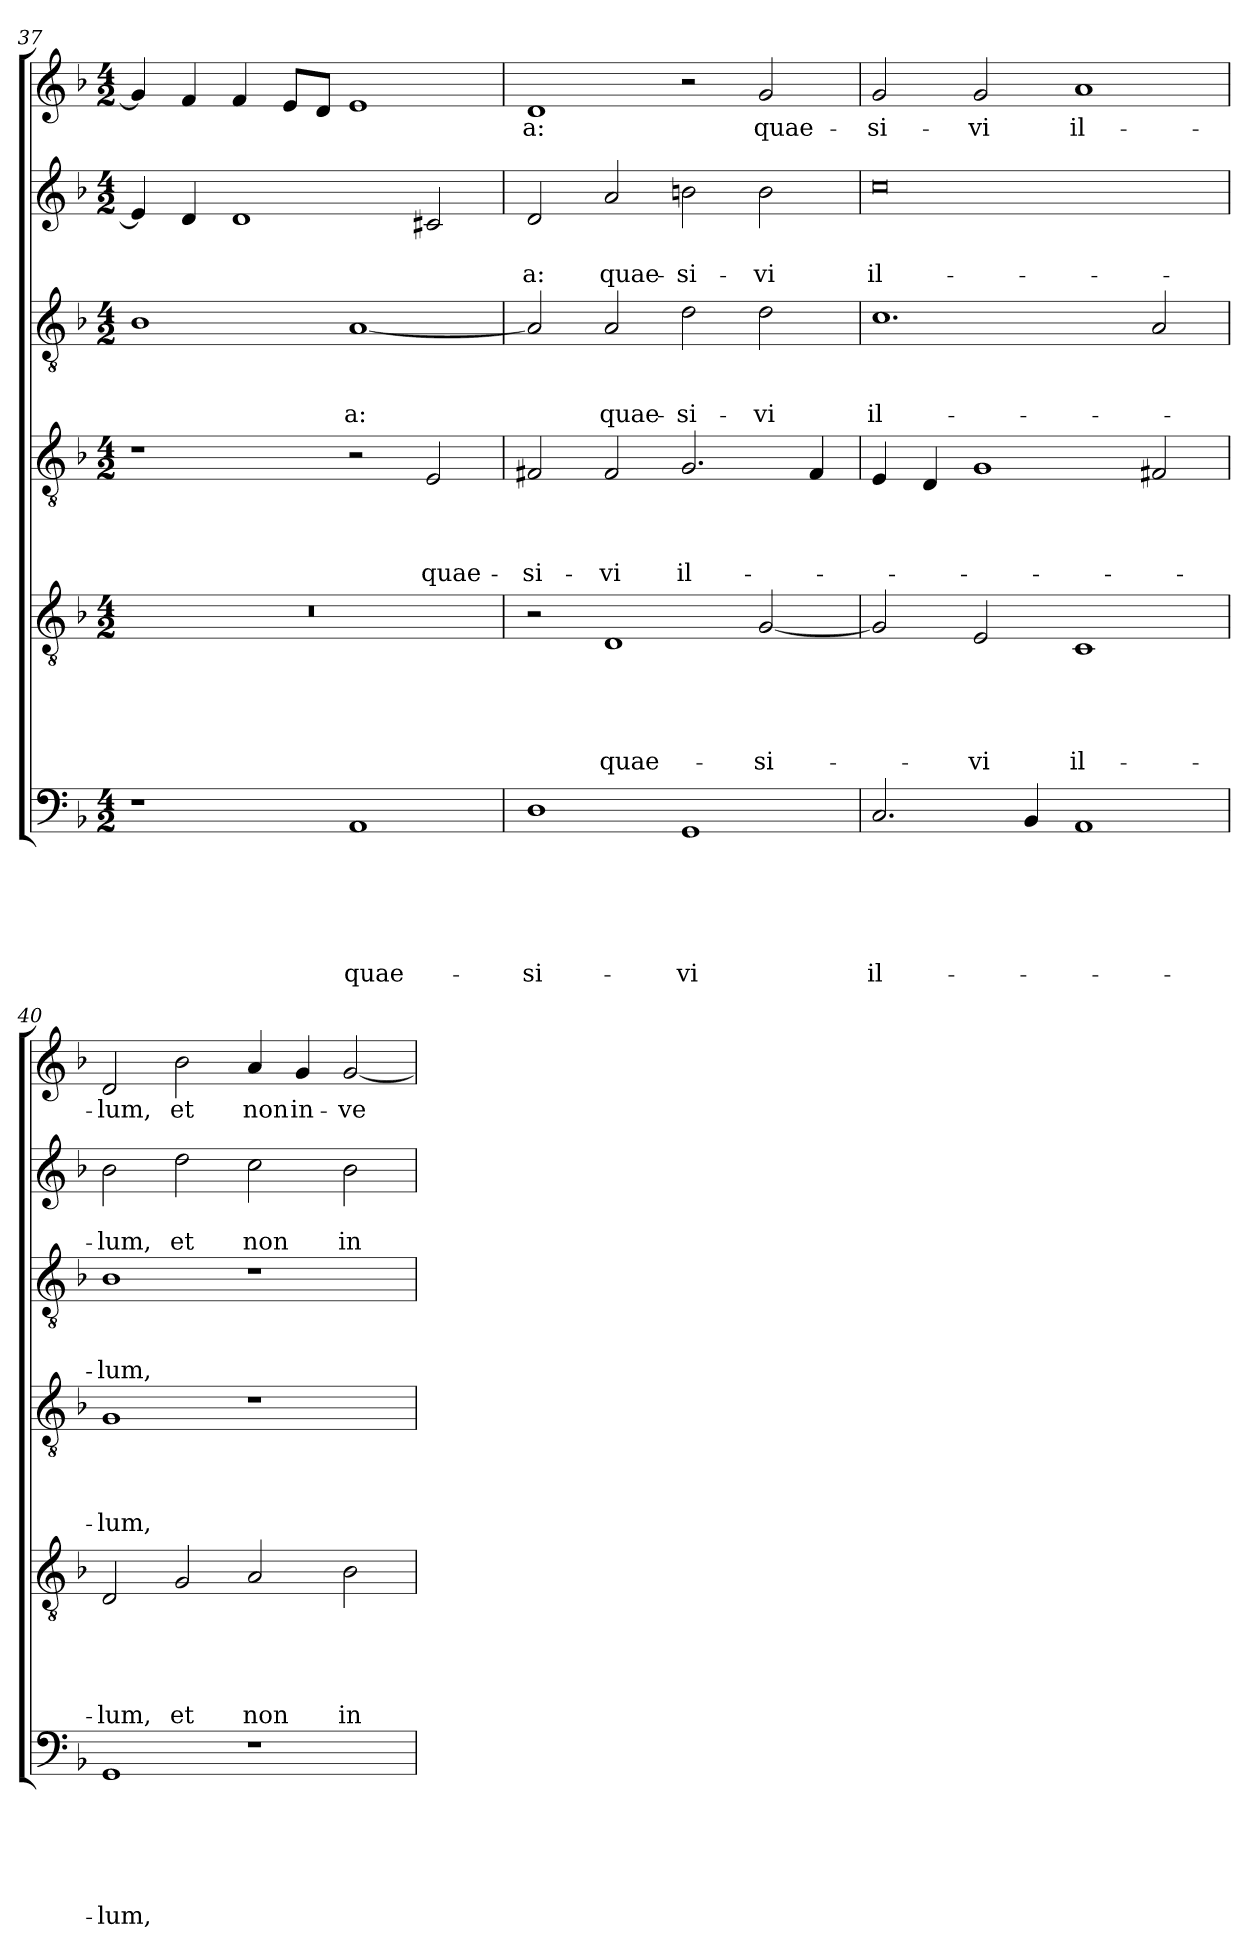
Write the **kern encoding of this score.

**kern	**text	**text	**text	**text	**text	**text	**kern	**text	**text	**text	**text	**text	**kern	**text	**text	**text	**text	**kern	**text	**text	**text	**kern	**text	**text	**kern	**text
*part6	*part6	*part6	*part6	*part6	*part6	*part6	*part5	*part5	*part5	*part5	*part5	*part5	*part4	*part4	*part4	*part4	*part4	*part3	*part3	*part3	*part3	*part2	*part2	*part2	*part1	*part1
*staff6	*staff6	*staff6	*staff6	*staff6	*staff6	*staff6	*staff5	*staff5	*staff5	*staff5	*staff5	*staff5	*staff4	*staff4	*staff4	*staff4	*staff4	*staff3	*staff3	*staff3	*staff3	*staff2	*staff2	*staff2	*staff1	*staff1
!!LO:PB:g=z
*clefF4	*	*	*	*	*	*	*clefGv2	*	*	*	*	*	*clefGv2	*	*	*	*	*clefGv2	*	*	*	*clefG2	*	*	*clefG2	*
*k[b-]	*	*	*	*	*	*	*k[b-]	*	*	*	*	*	*k[b-]	*	*	*	*	*k[b-]	*	*	*	*k[b-]	*	*	*k[b-]	*
*F:	*	*	*	*	*	*	*F:	*	*	*	*	*	*F:	*	*	*	*	*F:	*	*	*	*F:	*	*	*F:	*
*M4/2	*	*	*	*	*	*	*M4/2	*	*	*	*	*	*M4/2	*	*	*	*	*M4/2	*	*	*	*M4/2	*	*	*M4/2	*
=37	=37	=37	=37	=37	=37	=37	=37	=37	=37	=37	=37	=37	=37	=37	=37	=37	=37	=37	=37	=37	=37	=37	=37	=37	=37	=37
1r	.	.	.	.	.	.	0r	.	.	.	.	.	1r	.	.	.	.	1B-	.	.	.	4e/]	.	.	4g/]	.
.	.	.	.	.	.	.	.	.	.	.	.	.	.	.	.	.	.	.	.	.	.	4d/	.	.	4f/	.
.	.	.	.	.	.	.	.	.	.	.	.	.	.	.	.	.	.	.	.	.	.	1d	.	.	4f/	.
.	.	.	.	.	.	.	.	.	.	.	.	.	.	.	.	.	.	.	.	.	.	.	.	.	8e/L	.
.	.	.	.	.	.	.	.	.	.	.	.	.	.	.	.	.	.	.	.	.	.	.	.	.	8d/J	.
!	!	!	!	!	!	!LO:LY:b	!	!	!	!	!	!	!	!	!	!	!	!	!	!	!LO:LY:b	!	!	!	!	!
1AA	.	.	.	.	.	quae-	.	.	.	.	.	.	2r	.	.	.	.	[1A	.	.	-a:	.	.	.	1e	.
!	!	!	!	!	!	!	!	!	!	!	!	!	!	!	!	!	!LO:LY:b	!	!	!	!	!	!	!	!	!
.	.	.	.	.	.	.	.	.	.	.	.	.	2E/	.	.	.	quae-	.	.	.	.	2c#X/	.	.	.	.
=38	=38	=38	=38	=38	=38	=38	=38	=38	=38	=38	=38	=38	=38	=38	=38	=38	=38	=38	=38	=38	=38	=38	=38	=38	=38	=38
!	!	!	!	!	!	!LO:LY:b	!	!	!	!	!	!	!	!	!	!	!LO:LY:b	!	!	!	!	!	!	!LO:LY:b	!	!LO:LY:b
1D	.	.	.	.	.	-si-	2r	.	.	.	.	.	2F#X/	.	.	.	-si-	2A/]	.	.	.	2d/	.	-a:	1d	-a:
!	!	!	!	!	!	!	!	!	!	!	!	!LO:LY:b	!	!	!	!	!LO:LY:b	!	!	!	!LO:LY:b	!	!	!LO:LY:b	!	!
.	.	.	.	.	.	.	1D	.	.	.	.	quae-	2F#/	.	.	.	-vi	2A/	.	.	quae-	2a/	.	quae-	.	.
!	!	!	!	!	!	!LO:LY:b	!	!	!	!	!	!	!	!	!	!	!LO:LY:b	!	!	!	!LO:LY:b	!	!	!LO:LY:b	!	!
1GG	.	.	.	.	.	-vi	.	.	.	.	.	.	2.G/	.	.	.	il-	2d\	.	.	-si-	2bn\	.	-si-	2r	.
!	!	!	!	!	!	!	!	!	!	!	!	!LO:LY:b	!	!	!	!	!	!	!	!	!LO:LY:b	!	!	!LO:LY:b	!	!LO:LY:b
.	.	.	.	.	.	.	[2G/	.	.	.	.	-si-	.	.	.	.	.	2d\	.	.	-vi	2b\	.	-vi	2g/	quae-
.	.	.	.	.	.	.	.	.	.	.	.	.	4F#/	.	.	.	.	.	.	.	.	.	.	.	.	.
=39	=39	=39	=39	=39	=39	=39	=39	=39	=39	=39	=39	=39	=39	=39	=39	=39	=39	=39	=39	=39	=39	=39	=39	=39	=39	=39
!	!	!	!	!	!	!LO:LY:b	!	!	!	!	!	!	!	!	!	!	!	!	!	!	!LO:LY:b	!	!	!LO:LY:b	!	!LO:LY:b
2.C/	.	.	.	.	.	il-	2G/]	.	.	.	.	.	4E/	.	.	.	.	1.c	.	.	il-	0cc	.	il-	2g/	-si-
.	.	.	.	.	.	.	.	.	.	.	.	.	4D/	.	.	.	.	.	.	.	.	.	.	.	.	.
!	!	!	!	!	!	!	!	!	!	!	!	!LO:LY:b	!	!	!	!	!	!	!	!	!	!	!	!	!	!LO:LY:b
.	.	.	.	.	.	.	2E/	.	.	.	.	-vi	1G	.	.	.	.	.	.	.	.	.	.	.	2g/	-vi
4BB-/	.	.	.	.	.	.	.	.	.	.	.	.	.	.	.	.	.	.	.	.	.	.	.	.	.	.
!	!	!	!	!	!	!	!	!	!	!	!	!LO:LY:b	!	!	!	!	!	!	!	!	!	!	!	!	!	!LO:LY:b
1AA	.	.	.	.	.	.	1C	.	.	.	.	il-	.	.	.	.	.	.	.	.	.	.	.	.	1a	il-
.	.	.	.	.	.	.	.	.	.	.	.	.	2F#X/	.	.	.	.	2A/	.	.	.	.	.	.	.	.
=40	=40	=40	=40	=40	=40	=40	=40	=40	=40	=40	=40	=40	=40	=40	=40	=40	=40	=40	=40	=40	=40	=40	=40	=40	=40	=40
!	!	!	!	!	!	!LO:LY:b	!	!	!	!	!	!LO:LY:b	!	!	!	!	!LO:LY:b	!	!	!	!LO:LY:b	!	!	!LO:LY:b	!	!LO:LY:b
1GG	.	.	.	.	.	-lum,	2D/	.	.	.	.	-lum,	1G	.	.	.	-lum,	1B-	.	.	-lum,	2b-\	.	-lum,	2d/	-lum,
!	!	!	!	!	!	!	!	!	!	!	!	!LO:LY:b	!	!	!	!	!	!	!	!	!	!	!	!LO:LY:b	!	!LO:LY:b
.	.	.	.	.	.	.	2G/	.	.	.	.	et	.	.	.	.	.	.	.	.	.	2dd\	.	et	2b-\	et
!	!	!	!	!	!	!	!	!	!	!	!	!LO:LY:b	!	!	!	!	!	!	!	!	!	!	!	!LO:LY:b	!	!LO:LY:b
1r	.	.	.	.	.	.	2A/	.	.	.	.	non	1r	.	.	.	.	1r	.	.	.	2cc\	.	non	4a/	non
!	!	!	!	!	!	!	!	!	!	!	!	!	!	!	!	!	!	!	!	!	!	!	!	!	!	!LO:LY:b
.	.	.	.	.	.	.	.	.	.	.	.	.	.	.	.	.	.	.	.	.	.	.	.	.	4g/	in-
!	!	!	!	!	!	!	!	!	!	!	!	!LO:LY:b	!	!	!	!	!	!	!	!	!	!	!	!LO:LY:b	!	!LO:LY:b
.	.	.	.	.	.	.	2B-\	.	.	.	.	in-	.	.	.	.	.	.	.	.	.	2b-\	.	in-	[2g/	-ve-
=	=	=	=	=	=	=	=	=	=	=	=	=	=	=	=	=	=	=	=	=	=	=	=	=	=	=
*-	*-	*-	*-	*-	*-	*-	*-	*-	*-	*-	*-	*-	*-	*-	*-	*-	*-	*-	*-	*-	*-	*-	*-	*-	*-	*-
